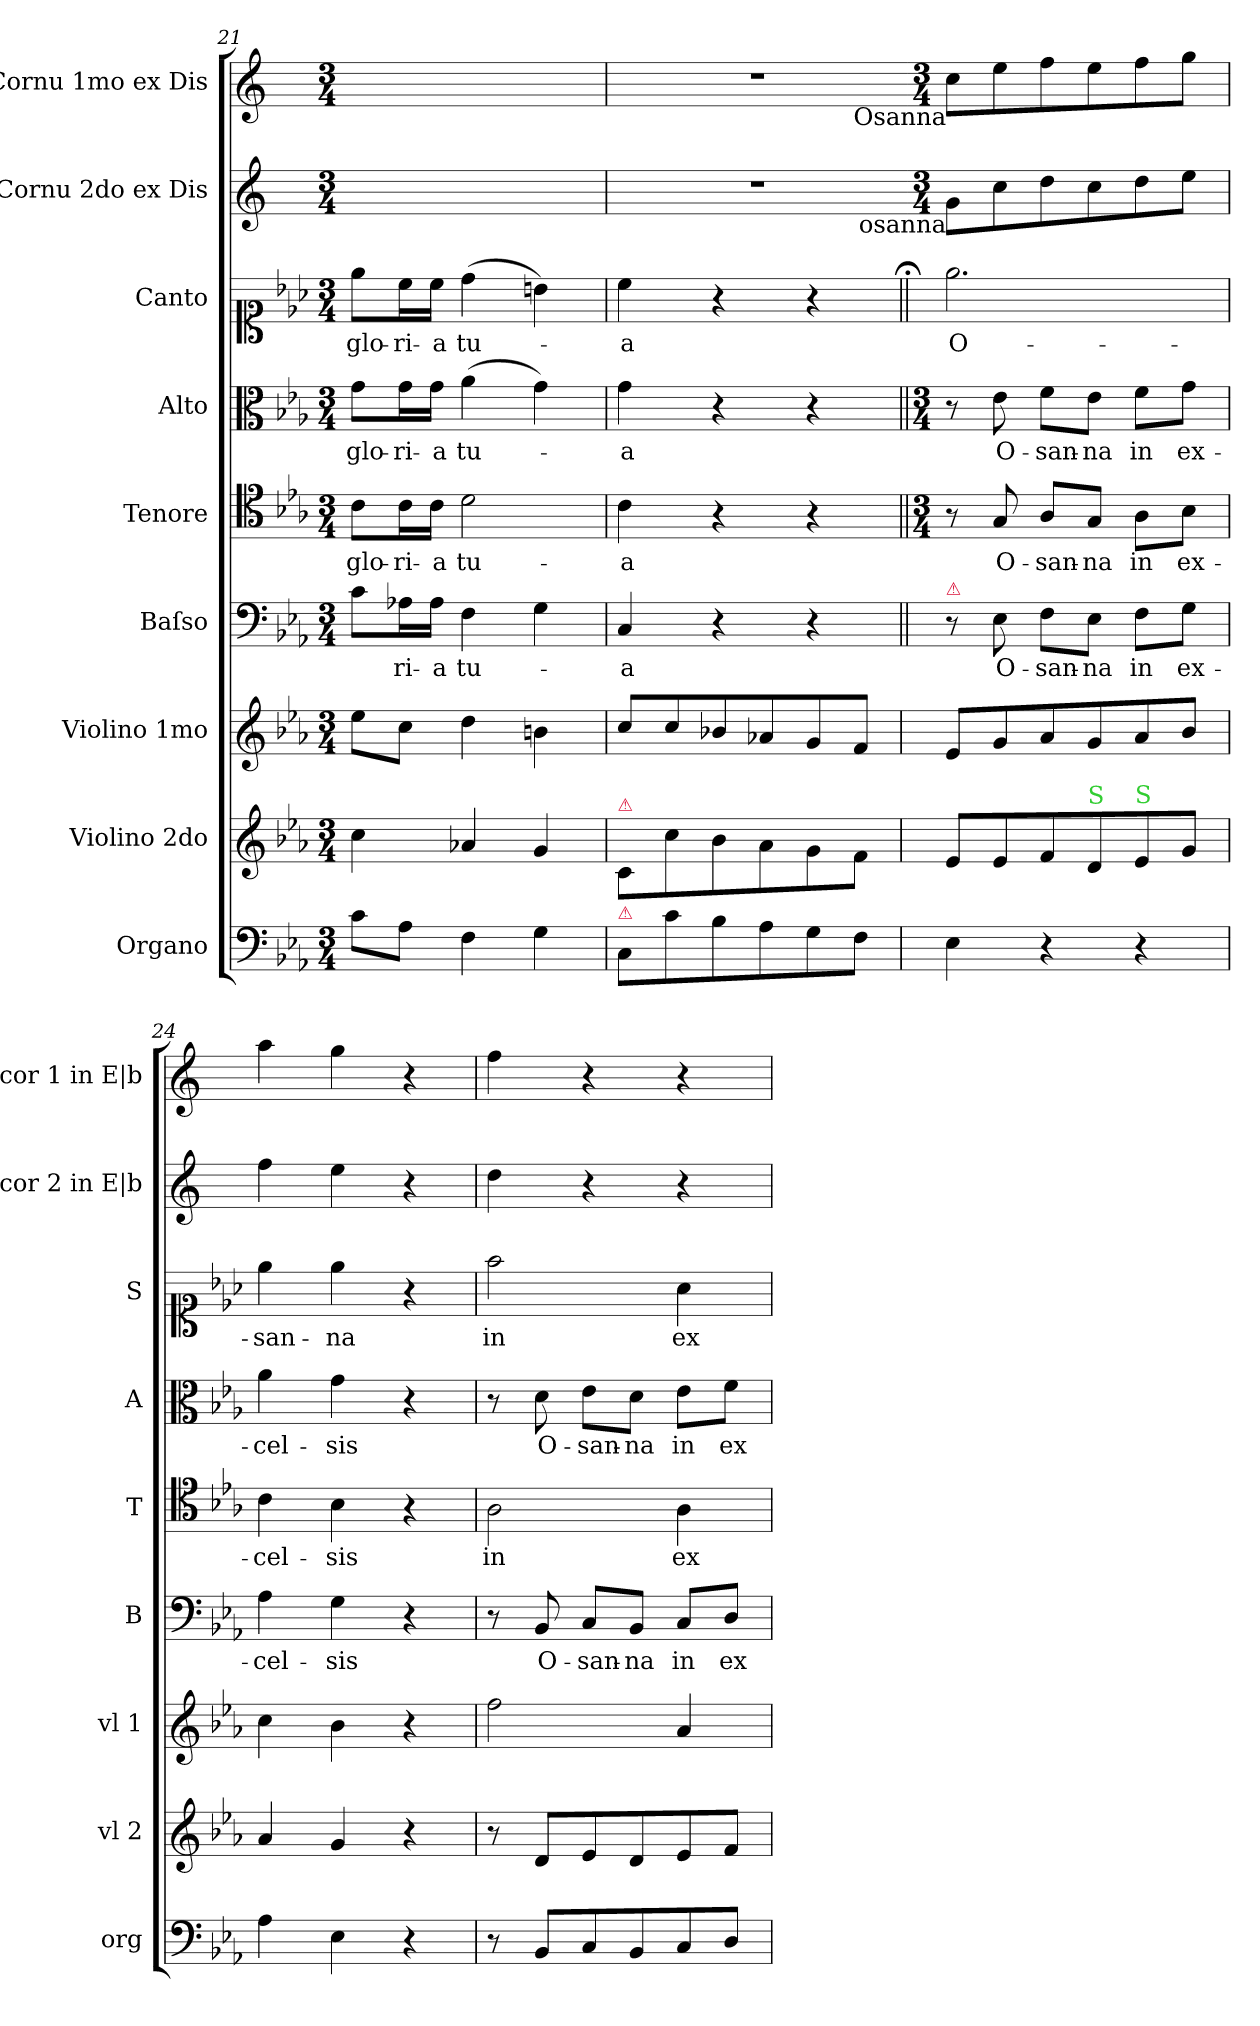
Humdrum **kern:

**kern	**kern	**kern	**kern	**text	**kern	**text	**kern	**text	**kern	**text	**kern	**kern
*part9	*part8	*part7	*part6	*part6	*part5	*part5	*part4	*part4	*part3	*part3	*part2	*part1
*staff9	*staff8	*staff7	*staff6	*staff6	*staff5	*staff5	*staff4	*staff4	*staff3	*staff3	*staff2	*staff1
*I"Organo	*I"Violino 2do	*I"Violino 1mo	*I"Baſso	*	*I"Tenore	*	*I"Alto	*	*I"Canto	*	*I"Cornu 2do ex Dis	*I"Cornu 1mo ex Dis
*I'org	*I'vl 2	*I'vl 1	*I'B	*	*I'T	*	*I'A	*	*I'S	*	*I'cor 2 in E|b	*I'cor 1 in E|b
*clefF4	*clefG2	*clefG2	*clefF4	*	*clefC4	*	*clefC3	*	*clefC1	*	*clefG2	*clefG2
*	*	*	*	*	*	*	*	*	*	*	*ITrd5c9	*ITrd5c9
*k[b-e-a-]	*k[b-e-a-]	*k[b-e-a-]	*k[b-e-a-]	*	*k[b-e-a-]	*	*k[b-e-a-]	*	*k[b-e-a-]	*	*k[b-e-a-]	*k[b-e-a-]
*E-:	*E-:	*E-:	*E-:	*	*E-:	*	*E-:	*	*E-:	*	*E-:	*E-:
*M3/4	*M3/4	*M3/4	*M3/4	*	*M3/4	*	*M3/4	*	*M3/4	*	*M3/4	*M3/4
=21	=21	=21	=21	=21	=21	=21	=21	=21	=21	=21	=21	=21
8c\L	4cc\	8ee-\L	8c\L	.	8c\L	glo-	8g\L	glo-	8ee-\L	glo-	2.ryy	2.ryy
8A-\J	.	8cc\J	16A-X\L	-ri-	16c\L	-ri-	16g\L	-ri-	16cc\L	-ri-	.	.
.	.	.	16A-\JJ	-a	16c\JJ	-a	16g\JJ	-a	16cc\JJ	-a	.	.
4F\	4a-X/	4dd\	4F\	tu-	2d\	tu-	(4a-\	tu-	(4dd\	tu-	.	.
4G\	4g/	4bn\	4G\	.	.	.	4g\)	.	4bn\)	.	.	.
=22	=22	=22	=22	=22	=22	=22	=22	=22	=22	=22	=22	=22
!	!LO:TX:a:color=crimson:t=⚠	!	!	!	!	!	!	!	!	!	!	!
!LO:TX:a:color=crimson:t=⚠	!	!	!	!	!	!	!	!	!	!	!	!
8C/L	8c/L	8cc/L	4C/	-a	4c\	-a	4g\	-a	4cc\	-a	2.r	2.r
8c\	8cc\	8cc/	.	.	.	.	.	.	.	.	.	.
8B-\	8b-\	8b-X/	4r	.	4r	.	4r	.	4r	.	.	.
8A-\	8a-\	8a-X/	.	.	.	.	.	.	.	.	.	.
8G\	8g\	8g/	4r	.	4r	.	4r	.	4r	.	.	.
8F\J	8f\J	8f/J	.	.	.	.	.	.	.	.	.	.
=23	=23	=23	=23||	=23||	=23||	=23||	=23||	=23||	=23||;	=23||	=23||	=23||
*	*	*	*	*	*M3/4	*	*M3/4	*	*	*	*M3/4	*M3/4
!	!	!	!	!	!	!	!	!	!	!	!	!LO:TX:b:rj:t=Osanna
!	!	!	!	!	!	!	!	!	!	!	!LO:TX:b:rj:t=osanna	!
!	!	!	!LO:TX:a:color=crimson:t=⚠	!	!	!	!	!	!	!	!	!
4E-\	8e-/L	8e-/L	8r	.	8r	.	8r	.	2.ee-\	O-	8B-\L	8e-\L
.	8e-/	8g/	8E-\	O-	8G/	O-	8e-\	O-	.	.	8e-\	8g\
4r	8f/	8a-/	8F\L	-san-	8A-/L	-san-	8f\L	-san-	.	.	8f\	8a-\
!	!LO:TX:a:color=limegreen:t=S	!	!	!	!	!	!	!	!	!	!	!
.	8d/	8g/	8E-\J	-na	8G/J	-na	8e-\J	-na	.	.	8e-\	8g\
!	!LO:TX:a:color=limegreen:t=S	!	!	!	!	!	!	!	!	!	!	!
4r	8e-/	8a-/	8F\L	in	8A-\L	in	8f\L	in	.	.	8f\	8a-\
.	8g/J	8b-/J	8G\J	ex-	8B-\J	ex-	8g\J	ex-	.	.	8g\J	8b-\J
=24	=24	=24	=24	=24	=24	=24	=24	=24	=24	=24	=24	=24
4A-\	4a-/	4cc\	4A-\	-cel-	4c\	-cel-	4a-\	-cel-	4ee-\	-san-	4a-\	4cc\
4E-\	4g/	4b-\	4G\	-sis	4B-\	-sis	4g\	-sis	4ee-\	-na	4g\	4b-\
4r	4r	4r	4r	.	4r	.	4r	.	4r	.	4r	4r
=25	=25	=25	=25	=25	=25	=25	=25	=25	=25	=25	=25	=25
8r	8r	2ff\	8r	.	2A-\	in	8r	.	2ff\	in	4f\	4a-\
8BB-/L	8d/L	.	8BB-/	O-	.	.	8d\	O-	.	.	.	.
8C/	8e-/	.	8C/L	-san-	.	.	8e-\L	-san-	.	.	4r	4r
8BB-/	8d/	.	8BB-/J	-na	.	.	8d\J	-na	.	.	.	.
8C/	8e-/	4a-/	8C/L	in	4A-\	ex-	8e-\L	in	4a-\	ex-	4r	4r
8D/J	8f/J	.	8D/J	ex-	.	.	8f\J	ex-	.	.	.	.
=	=	=	=	=	=	=	=	=	=	=	=	=
*-	*-	*-	*-	*-	*-	*-	*-	*-	*-	*-	*-	*-
